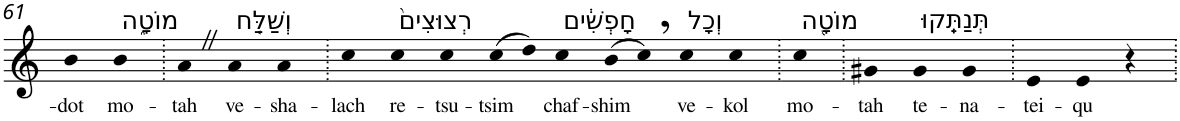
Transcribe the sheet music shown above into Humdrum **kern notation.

**kern	**text
*part1	*part1
*staff1	*staff1
*I"Piano	*
*I'Pno	*
!!LO:PB:g=z
*clefG2	*
*k[]	*
=61	=61
!	!LO:LY:b
4b	-dot
!LO:TX:a:t=מוֹטָ֑ה	!
!	!LO:LY:b
4b	mo-
=62.	=62.
!	!LO:LY:b
4aZ	-tah
!LO:TX:a:t=וְשַׁלַּ֤ח	!
!	!LO:LY:b
4a	ve-
!	!LO:LY:b
4a	-sha-
=63.	=63.
!	!LO:LY:b
4cc	-lach
!LO:TX:a:t=רְצוּצִים֙	!
!	!LO:LY:b
4cc	re-
!	!LO:LY:b
4cc	-tsu-
!	!LO:LY:b
(8cc	-tsim
8dd)	.
!LO:TX:a:t=חָפְשִׁ֔ים	!
!	!LO:LY:b
4cc	chaf-
!	!LO:LY:b
(8b	-shim
8cc,)	.
!LO:TX:a:t=וְכָל	!
!	!LO:LY:b
4cc	ve-
!	!LO:LY:b
4cc	-kol
=64.	=64.
!LO:TX:a:t=מוֹטָ֖ה	!
!	!LO:LY:b
4cc	mo-
=65.	=65.
!	!LO:LY:b
4g#X	-tah
!LO:TX:a:t=תְּנַתֵּֽקוּ	!
!	!LO:LY:b
4g#	te-
!	!LO:LY:b
4g#	-na-
=66.	=66.
!	!LO:LY:b
4e	-tei-
!	!LO:LY:b
4e	-qu
4r	.
=.	=.
*-	*-
